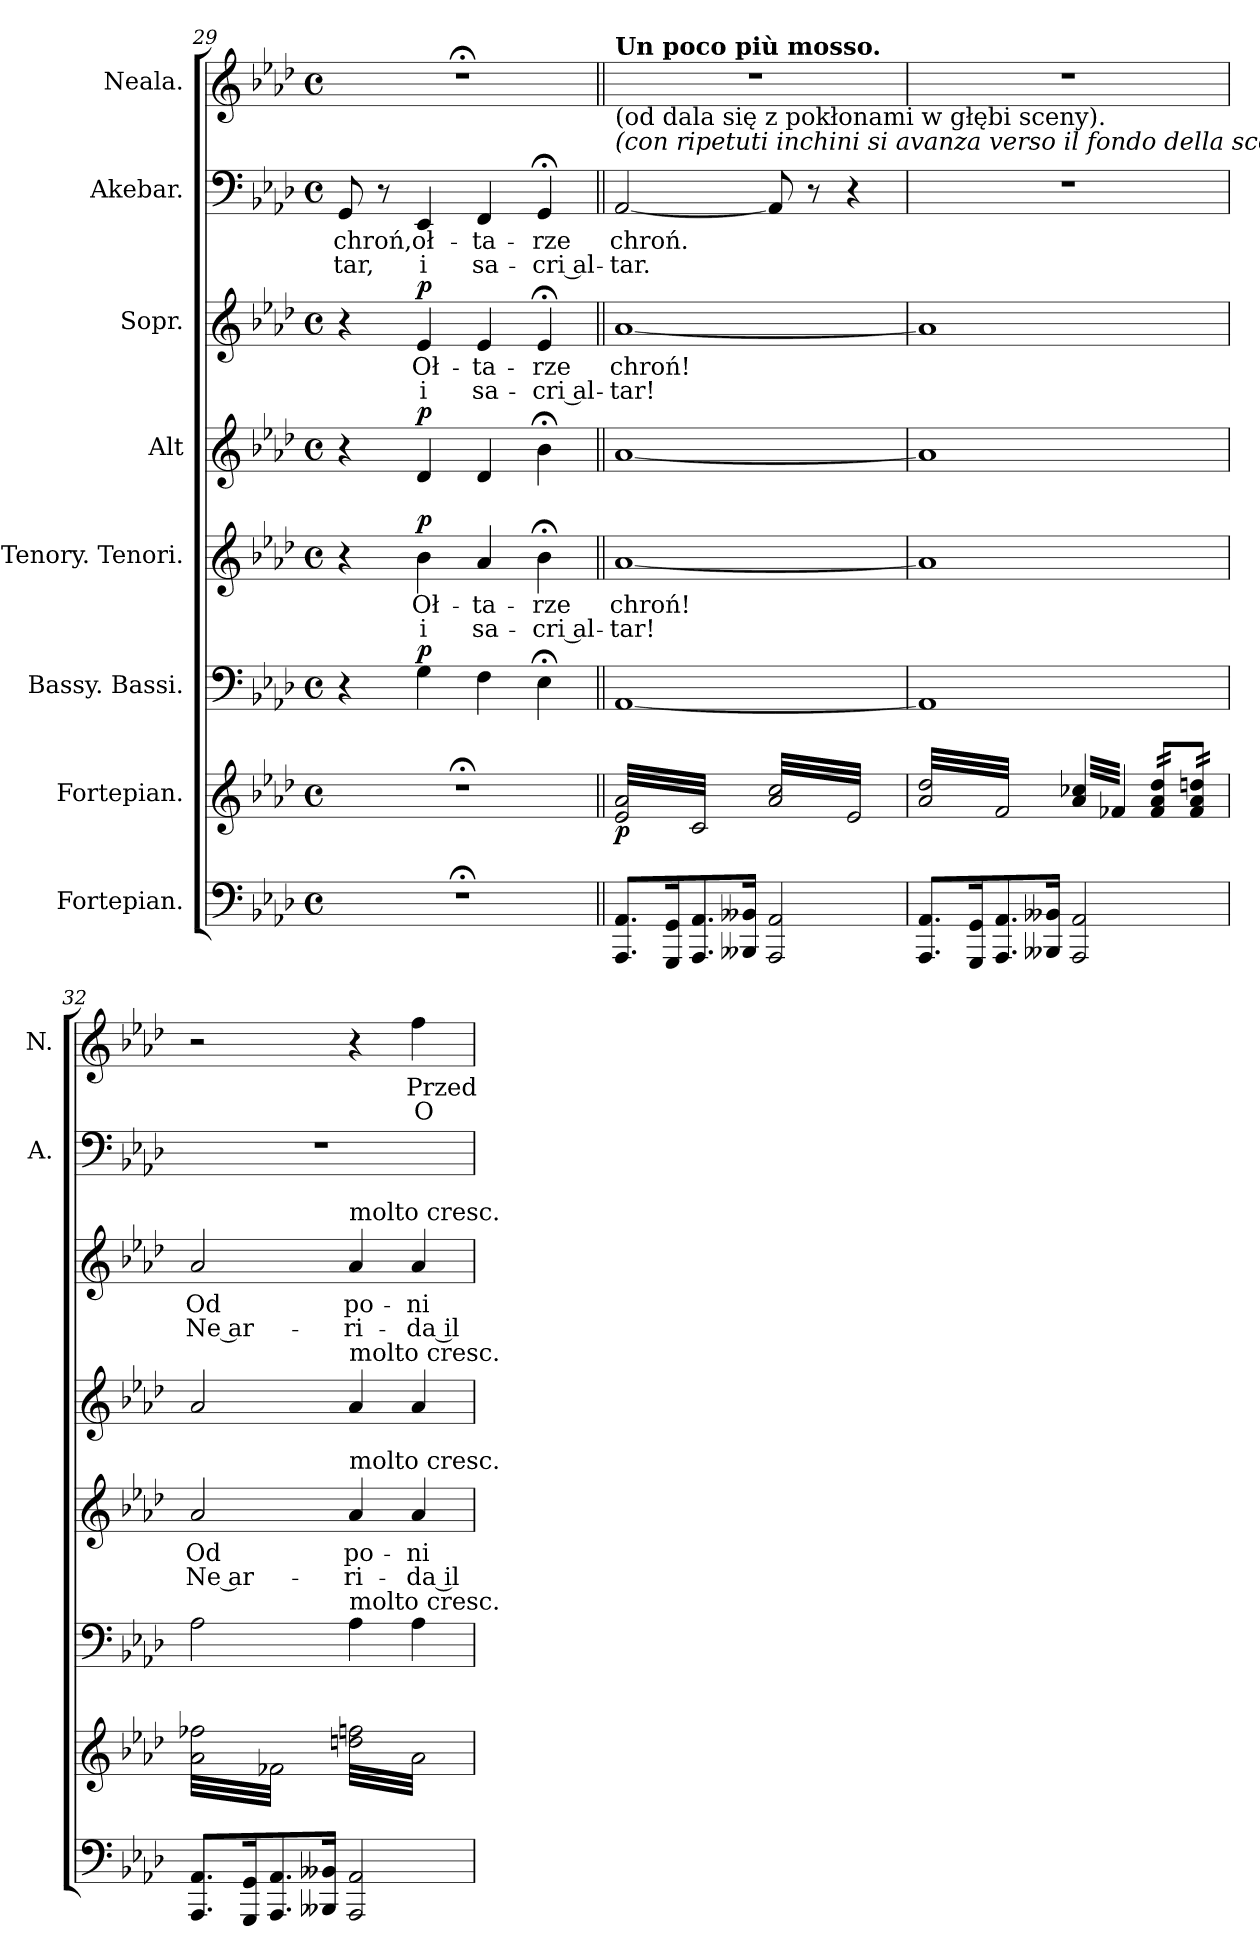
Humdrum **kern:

**kern	**kern	**dynam	**kern	**dynam	**kern	**text	**text	**dynam	**kern	**dynam	**kern	**text	**text	**dynam	**kern	**text	**text	**kern	**text	**text
*part8	*part7	*part7	*part6	*part6	*part5	*part5	*part5	*part5	*part4	*part4	*part3	*part3	*part3	*part3	*part2	*part2	*part2	*part1	*part1	*part1
*staff8	*staff7	*staff7	*staff6	*staff6	*staff5	*staff5	*staff5	*staff5	*staff4	*staff4	*staff3	*staff3	*staff3	*staff3	*staff2	*staff2	*staff2	*staff1	*staff1	*staff1
*I"Fortepian.	*I"Fortepian.	*	*I"Bassy. Bassi.	*	*I"Tenory. Tenori.	*	*	*	*I"Alt	*	*I"Sopr.	*	*	*	*I"Akebar.	*	*	*I"Neala.	*	*
*	*	*	*	*	*	*	*	*	*	*	*	*	*	*	*I'A.	*	*	*I'N.	*	*
*clefF4	*clefG2	*	*clefF4	*	*clefG2	*	*	*	*clefG2	*	*clefG2	*	*	*	*clefF4	*	*	*clefG2	*	*
*k[b-e-a-d-]	*k[b-e-a-d-]	*	*k[b-e-a-d-]	*	*k[b-e-a-d-]	*	*	*	*k[b-e-a-d-]	*	*k[b-e-a-d-]	*	*	*	*k[b-e-a-d-]	*	*	*k[b-e-a-d-]	*	*
*A-:	*A-:	*	*A-:	*	*A-:	*	*	*	*A-:	*	*A-:	*	*	*	*A-:	*	*	*A-:	*	*
*M4/4	*M4/4	*	*M4/4	*	*M4/4	*	*	*	*M4/4	*	*M4/4	*	*	*	*M4/4	*	*	*M4/4	*	*
*met(c)	*met(c)	*	*met(c)	*	*met(c)	*	*	*	*met(c)	*	*met(c)	*	*	*	*met(c)	*	*	*met(c)	*	*
=29	=29	=29	=29	=29	=29	=29	=29	=29	=29	=29	=29	=29	=29	=29	=29	=29	=29	=29	=29	=29
1r;<	1r;<	.	4r	.	4r	.	.	.	4r	.	4r	.	.	.	8GG/	chroń,	-tar,	1r;<	.	.
.	.	.	.	.	.	.	.	.	.	.	.	.	.	.	8r	.	.	.	.	.
!	!	!	!	!LO:DY:a	!	!	!	!LO:DY:a	!	!LO:DY:a	!	!	!	!LO:DY:a	!	!	!	!	!	!
.	.	.	4G\	p	4b-\	Oł-	i	p	4d-/	p	4e-/	Oł-	i	p	4EE-/	oł-	i	.	.	.
.	.	.	4F\	.	4a-/	-ta-	sa-	.	4d-/	.	4e-/	-ta-	sa-	.	4FF/	-ta-	sa-	.	.	.
.	.	.	4E-;<\	.	4b-;<\	-rze	-cri al-	.	4b-;<\	.	4e-;</	-rze	-cri al-	.	4GG;</	-rze	-cri al-	.	.	.
=30||	=30||	=30||	=30||	=30||	=30||	=30||	=30||	=30||	=30||	=30||	=30||	=30||	=30||	=30||	=30||	=30||	=30||	=30||	=30||	=30||
!	!	!	!	!	!	!	!	!	!	!	!	!	!	!	!	!	!	!LO:TX:b:t=(od dala się z pokłonami w głębi sceny).	!	!
!	!	!	!	!	!	!	!	!	!	!	!	!	!	!	!	!	!	!LO:TX:b:i:t=(con ripetuti inchini si avanza verso il fondo della scena).	!	!
!	!	!	!	!	!	!	!	!	!	!	!	!	!	!	!	!	!	!LO:TX:a:B:t=Un poco più mosso.	!	!
!	!LO:TX:a:B:t=Un poco più mosso.	!	!	!	!	!	!	!	!	!	!	!	!	!	!	!	!	!	!	!
!	!LO:TX:a:t=51	!	!	!	!	!	!	!	!	!	!	!	!	!	!	!	!	!	!	!
*	*tremolo	*	*	*	*	*	*	*	*	*	*	*	*	*	*	*	*	*	*	*
8.AAA-/ 8.AA-/L	32e-/ 32a-/LLL	p	[1AA-	.	[1a-	chroń!	-tar!	.	[1a-	.	[1a-	chroń!	-tar!	.	[2AA-/	chroń.	-tar.	1r	.	.
.	32c/	.	.	.	.	.	.	.	.	.	.	.	.	.	.	.	.	.	.	.
.	32e-/ 32a-/	.	.	.	.	.	.	.	.	.	.	.	.	.	.	.	.	.	.	.
.	32c/	.	.	.	.	.	.	.	.	.	.	.	.	.	.	.	.	.	.	.
.	32e-/ 32a-/	.	.	.	.	.	.	.	.	.	.	.	.	.	.	.	.	.	.	.
.	32c/	.	.	.	.	.	.	.	.	.	.	.	.	.	.	.	.	.	.	.
16GGG/ 16GG/K	32e-/ 32a-/	.	.	.	.	.	.	.	.	.	.	.	.	.	.	.	.	.	.	.
.	32c/	.	.	.	.	.	.	.	.	.	.	.	.	.	.	.	.	.	.	.
8.AAA-/ 8.AA-/	32e-/ 32a-/	.	.	.	.	.	.	.	.	.	.	.	.	.	.	.	.	.	.	.
.	32c/	.	.	.	.	.	.	.	.	.	.	.	.	.	.	.	.	.	.	.
.	32e-/ 32a-/	.	.	.	.	.	.	.	.	.	.	.	.	.	.	.	.	.	.	.
.	32c/	.	.	.	.	.	.	.	.	.	.	.	.	.	.	.	.	.	.	.
.	32e-/ 32a-/	.	.	.	.	.	.	.	.	.	.	.	.	.	.	.	.	.	.	.
.	32c/	.	.	.	.	.	.	.	.	.	.	.	.	.	.	.	.	.	.	.
16BBB--X/ 16BB--X/Jk	32e-/ 32a-/	.	.	.	.	.	.	.	.	.	.	.	.	.	.	.	.	.	.	.
.	32c/JJJ	.	.	.	.	.	.	.	.	.	.	.	.	.	.	.	.	.	.	.
2AAA-/ 2AA-/	32a-/ 32cc/LLL	.	.	.	.	.	.	.	.	.	.	.	.	.	8AA-/]	.	.	.	.	.
.	32e-/	.	.	.	.	.	.	.	.	.	.	.	.	.	.	.	.	.	.	.
.	32a-/ 32cc/	.	.	.	.	.	.	.	.	.	.	.	.	.	.	.	.	.	.	.
.	32e-/	.	.	.	.	.	.	.	.	.	.	.	.	.	.	.	.	.	.	.
.	32a-/ 32cc/	.	.	.	.	.	.	.	.	.	.	.	.	.	8r	.	.	.	.	.
.	32e-/	.	.	.	.	.	.	.	.	.	.	.	.	.	.	.	.	.	.	.
.	32a-/ 32cc/	.	.	.	.	.	.	.	.	.	.	.	.	.	.	.	.	.	.	.
.	32e-/	.	.	.	.	.	.	.	.	.	.	.	.	.	.	.	.	.	.	.
.	32a-/ 32cc/	.	.	.	.	.	.	.	.	.	.	.	.	.	4r	.	.	.	.	.
.	32e-/	.	.	.	.	.	.	.	.	.	.	.	.	.	.	.	.	.	.	.
.	32a-/ 32cc/	.	.	.	.	.	.	.	.	.	.	.	.	.	.	.	.	.	.	.
.	32e-/	.	.	.	.	.	.	.	.	.	.	.	.	.	.	.	.	.	.	.
.	32a-/ 32cc/	.	.	.	.	.	.	.	.	.	.	.	.	.	.	.	.	.	.	.
.	32e-/	.	.	.	.	.	.	.	.	.	.	.	.	.	.	.	.	.	.	.
.	32a-/ 32cc/	.	.	.	.	.	.	.	.	.	.	.	.	.	.	.	.	.	.	.
.	32e-/JJJ	.	.	.	.	.	.	.	.	.	.	.	.	.	.	.	.	.	.	.
=31	=31	=31	=31	=31	=31	=31	=31	=31	=31	=31	=31	=31	=31	=31	=31	=31	=31	=31	=31	=31
8.AAA-/ 8.AA-/L	32a-/ 32dd-/LLL	.	1AA-]	.	1a-]	.	.	.	1a-]	.	1a-]	.	.	.	1r	.	.	1r	.	.
.	32f/	.	.	.	.	.	.	.	.	.	.	.	.	.	.	.	.	.	.	.
.	32a-/ 32dd-/	.	.	.	.	.	.	.	.	.	.	.	.	.	.	.	.	.	.	.
.	32f/	.	.	.	.	.	.	.	.	.	.	.	.	.	.	.	.	.	.	.
.	32a-/ 32dd-/	.	.	.	.	.	.	.	.	.	.	.	.	.	.	.	.	.	.	.
.	32f/	.	.	.	.	.	.	.	.	.	.	.	.	.	.	.	.	.	.	.
16GGG/ 16GG/K	32a-/ 32dd-/	.	.	.	.	.	.	.	.	.	.	.	.	.	.	.	.	.	.	.
.	32f/	.	.	.	.	.	.	.	.	.	.	.	.	.	.	.	.	.	.	.
8.AAA-/ 8.AA-/	32a-/ 32dd-/	.	.	.	.	.	.	.	.	.	.	.	.	.	.	.	.	.	.	.
.	32f/	.	.	.	.	.	.	.	.	.	.	.	.	.	.	.	.	.	.	.
.	32a-/ 32dd-/	.	.	.	.	.	.	.	.	.	.	.	.	.	.	.	.	.	.	.
.	32f/	.	.	.	.	.	.	.	.	.	.	.	.	.	.	.	.	.	.	.
.	32a-/ 32dd-/	.	.	.	.	.	.	.	.	.	.	.	.	.	.	.	.	.	.	.
.	32f/	.	.	.	.	.	.	.	.	.	.	.	.	.	.	.	.	.	.	.
16BBB--X/ 16BB--X/Jk	32a-/ 32dd-/	.	.	.	.	.	.	.	.	.	.	.	.	.	.	.	.	.	.	.
.	32f/JJJ	.	.	.	.	.	.	.	.	.	.	.	.	.	.	.	.	.	.	.
2AAA-/ 2AA-/	32a-/ 32cc-X/LLL	.	.	.	.	.	.	.	.	.	.	.	.	.	.	.	.	.	.	.
.	32f-/	.	.	.	.	.	.	.	.	.	.	.	.	.	.	.	.	.	.	.
.	32a-/ 32cc-X/	.	.	.	.	.	.	.	.	.	.	.	.	.	.	.	.	.	.	.
.	32f-/	.	.	.	.	.	.	.	.	.	.	.	.	.	.	.	.	.	.	.
.	32a-/ 32cc-X/	.	.	.	.	.	.	.	.	.	.	.	.	.	.	.	.	.	.	.
.	32f-/	.	.	.	.	.	.	.	.	.	.	.	.	.	.	.	.	.	.	.
.	32a-/ 32cc-X/	.	.	.	.	.	.	.	.	.	.	.	.	.	.	.	.	.	.	.
.	32f-/JJJ	.	.	.	.	.	.	.	.	.	.	.	.	.	.	.	.	.	.	.
.	32f-/ 32a-/ 32dd-/LLL	.	.	.	.	.	.	.	.	.	.	.	.	.	.	.	.	.	.	.
.	32f-/ 32a-/ 32dd-/	.	.	.	.	.	.	.	.	.	.	.	.	.	.	.	.	.	.	.
.	32f-/ 32a-/ 32dd-/	.	.	.	.	.	.	.	.	.	.	.	.	.	.	.	.	.	.	.
.	32f-/ 32a-/ 32dd-/	.	.	.	.	.	.	.	.	.	.	.	.	.	.	.	.	.	.	.
.	32f-/ 32a-/ 32ddn/	.	.	.	.	.	.	.	.	.	.	.	.	.	.	.	.	.	.	.
.	32f-/ 32a-/ 32ddn/	.	.	.	.	.	.	.	.	.	.	.	.	.	.	.	.	.	.	.
.	32f-/ 32a-/ 32ddn/	.	.	.	.	.	.	.	.	.	.	.	.	.	.	.	.	.	.	.
.	32f-/ 32a-/ 32ddn/JJJ	.	.	.	.	.	.	.	.	.	.	.	.	.	.	.	.	.	.	.
=32	=32	=32	=32	=32	=32	=32	=32	=32	=32	=32	=32	=32	=32	=32	=32	=32	=32	=32	=32	=32
8.AAA-/ 8.AA-/L	32a-\ 32ff-X\LLL	.	2A-\	.	2a-/	Od	Ne ar-	.	2a-/	.	2a-/	Od	Ne ar-	.	1r	.	.	2r	.	.
.	32f-X\	.	.	.	.	.	.	.	.	.	.	.	.	.	.	.	.	.	.	.
.	32a-\ 32ff-X\	.	.	.	.	.	.	.	.	.	.	.	.	.	.	.	.	.	.	.
.	32f-X\	.	.	.	.	.	.	.	.	.	.	.	.	.	.	.	.	.	.	.
.	32a-\ 32ff-X\	.	.	.	.	.	.	.	.	.	.	.	.	.	.	.	.	.	.	.
.	32f-X\	.	.	.	.	.	.	.	.	.	.	.	.	.	.	.	.	.	.	.
16GGG/ 16GG/K	32a-\ 32ff-X\	.	.	.	.	.	.	.	.	.	.	.	.	.	.	.	.	.	.	.
.	32f-X\	.	.	.	.	.	.	.	.	.	.	.	.	.	.	.	.	.	.	.
8.AAA-/ 8.AA-/	32a-\ 32ff-X\	.	.	.	.	.	.	.	.	.	.	.	.	.	.	.	.	.	.	.
.	32f-X\	.	.	.	.	.	.	.	.	.	.	.	.	.	.	.	.	.	.	.
.	32a-\ 32ff-X\	.	.	.	.	.	.	.	.	.	.	.	.	.	.	.	.	.	.	.
.	32f-X\	.	.	.	.	.	.	.	.	.	.	.	.	.	.	.	.	.	.	.
.	32a-\ 32ff-X\	.	.	.	.	.	.	.	.	.	.	.	.	.	.	.	.	.	.	.
.	32f-X\	.	.	.	.	.	.	.	.	.	.	.	.	.	.	.	.	.	.	.
16BBB--X/ 16BB--X/Jk	32a-\ 32ff-X\	.	.	.	.	.	.	.	.	.	.	.	.	.	.	.	.	.	.	.
.	32f-X\JJJ	.	.	.	.	.	.	.	.	.	.	.	.	.	.	.	.	.	.	.
!	!	!	!	!	!	!	!	!	!	!	!LO:TX:a:t=molto cresc.	!	!	!	!	!	!	!	!	!
!	!	!	!	!	!	!	!	!	!LO:TX:a:t=molto cresc.	!	!	!	!	!	!	!	!	!	!	!
!	!	!	!	!	!LO:TX:a:t=molto cresc.	!	!	!	!	!	!	!	!	!	!	!	!	!	!	!
!	!	!	!LO:TX:a:t=molto cresc.	!	!	!	!	!	!	!	!	!	!	!	!	!	!	!	!	!
2AAA-/ 2AA-/	32ddn\ 32ffn\LLL	.	4A-\	.	4a-/	po-	-ri-	.	4a-/	.	4a-/	po-	-ri-	.	.	.	.	4r	.	.
.	32a-\	.	.	.	.	.	.	.	.	.	.	.	.	.	.	.	.	.	.	.
.	32ddn\ 32ffn\	.	.	.	.	.	.	.	.	.	.	.	.	.	.	.	.	.	.	.
.	32a-\	.	.	.	.	.	.	.	.	.	.	.	.	.	.	.	.	.	.	.
.	32ddn\ 32ffn\	.	.	.	.	.	.	.	.	.	.	.	.	.	.	.	.	.	.	.
.	32a-\	.	.	.	.	.	.	.	.	.	.	.	.	.	.	.	.	.	.	.
.	32ddn\ 32ffn\	.	.	.	.	.	.	.	.	.	.	.	.	.	.	.	.	.	.	.
.	32a-\	.	.	.	.	.	.	.	.	.	.	.	.	.	.	.	.	.	.	.
.	32ddn\ 32ffn\	.	4A-\	.	4a-/	-ni-	-da il	.	4a-/	.	4a-/	-ni-	-da il	.	.	.	.	4ff\	Przed-	O
.	32a-\	.	.	.	.	.	.	.	.	.	.	.	.	.	.	.	.	.	.	.
.	32ddn\ 32ffn\	.	.	.	.	.	.	.	.	.	.	.	.	.	.	.	.	.	.	.
.	32a-\	.	.	.	.	.	.	.	.	.	.	.	.	.	.	.	.	.	.	.
.	32ddn\ 32ffn\	.	.	.	.	.	.	.	.	.	.	.	.	.	.	.	.	.	.	.
.	32a-\	.	.	.	.	.	.	.	.	.	.	.	.	.	.	.	.	.	.	.
.	32ddn\ 32ffn\	.	.	.	.	.	.	.	.	.	.	.	.	.	.	.	.	.	.	.
.	32a-\JJJ	.	.	.	.	.	.	.	.	.	.	.	.	.	.	.	.	.	.	.
*	*Xtremolo	*	*	*	*	*	*	*	*	*	*	*	*	*	*	*	*	*	*	*
.	.	.	.	.	.	.	.	.	.	.	.	.	.	.	.	.	.	.	.	.
.	.	.	.	.	.	.	.	.	.	.	.	.	.	.	.	.	.	.	.	.
.	.	.	.	.	.	.	.	.	.	.	.	.	.	.	.	.	.	.	.	.
.	.	.	.	.	.	.	.	.	.	.	.	.	.	.	.	.	.	.	.	.
.	.	.	.	.	.	.	.	.	.	.	.	.	.	.	.	.	.	.	.	.
.	.	.	.	.	.	.	.	.	.	.	.	.	.	.	.	.	.	.	.	.
.	.	.	.	.	.	.	.	.	.	.	.	.	.	.	.	.	.	.	.	.
.	.	.	.	.	.	.	.	.	.	.	.	.	.	.	.	.	.	.	.	.
=	=	=	=	=	=	=	=	=	=	=	=	=	=	=	=	=	=	=	=	=
*-	*-	*-	*-	*-	*-	*-	*-	*-	*-	*-	*-	*-	*-	*-	*-	*-	*-	*-	*-	*-
